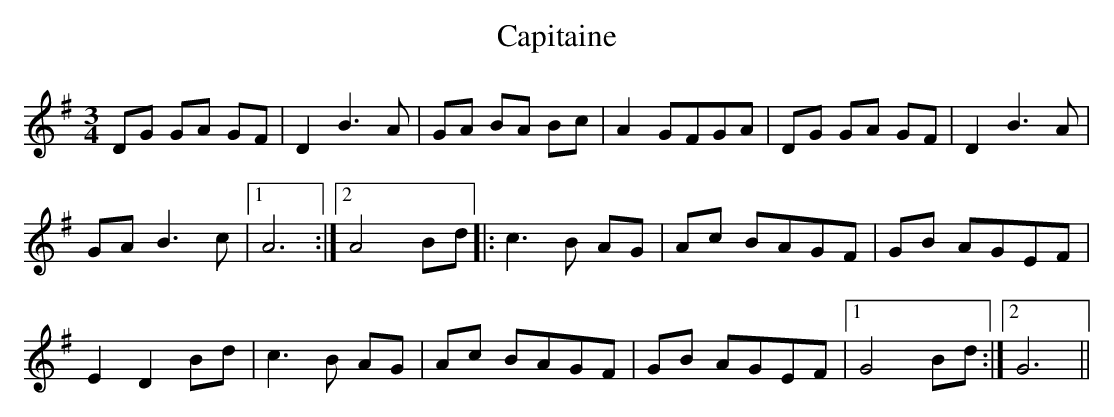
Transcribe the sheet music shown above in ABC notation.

X:1
T:Capitaine
L:1/8
M:3/4
K:G major
DG GA GF | D2 B3A | GA BA Bc | A2GFGA | DG GA GF | D2 B3A |
GA B3c |1 A6 :|2 A4 Bd |: c3 B AG | Ac BAGF | GB AGEF |
E2D2 Bd | c3B AG | Ac BAGF | GB AGEF |1 G4 Bd :|2 G6 ||
